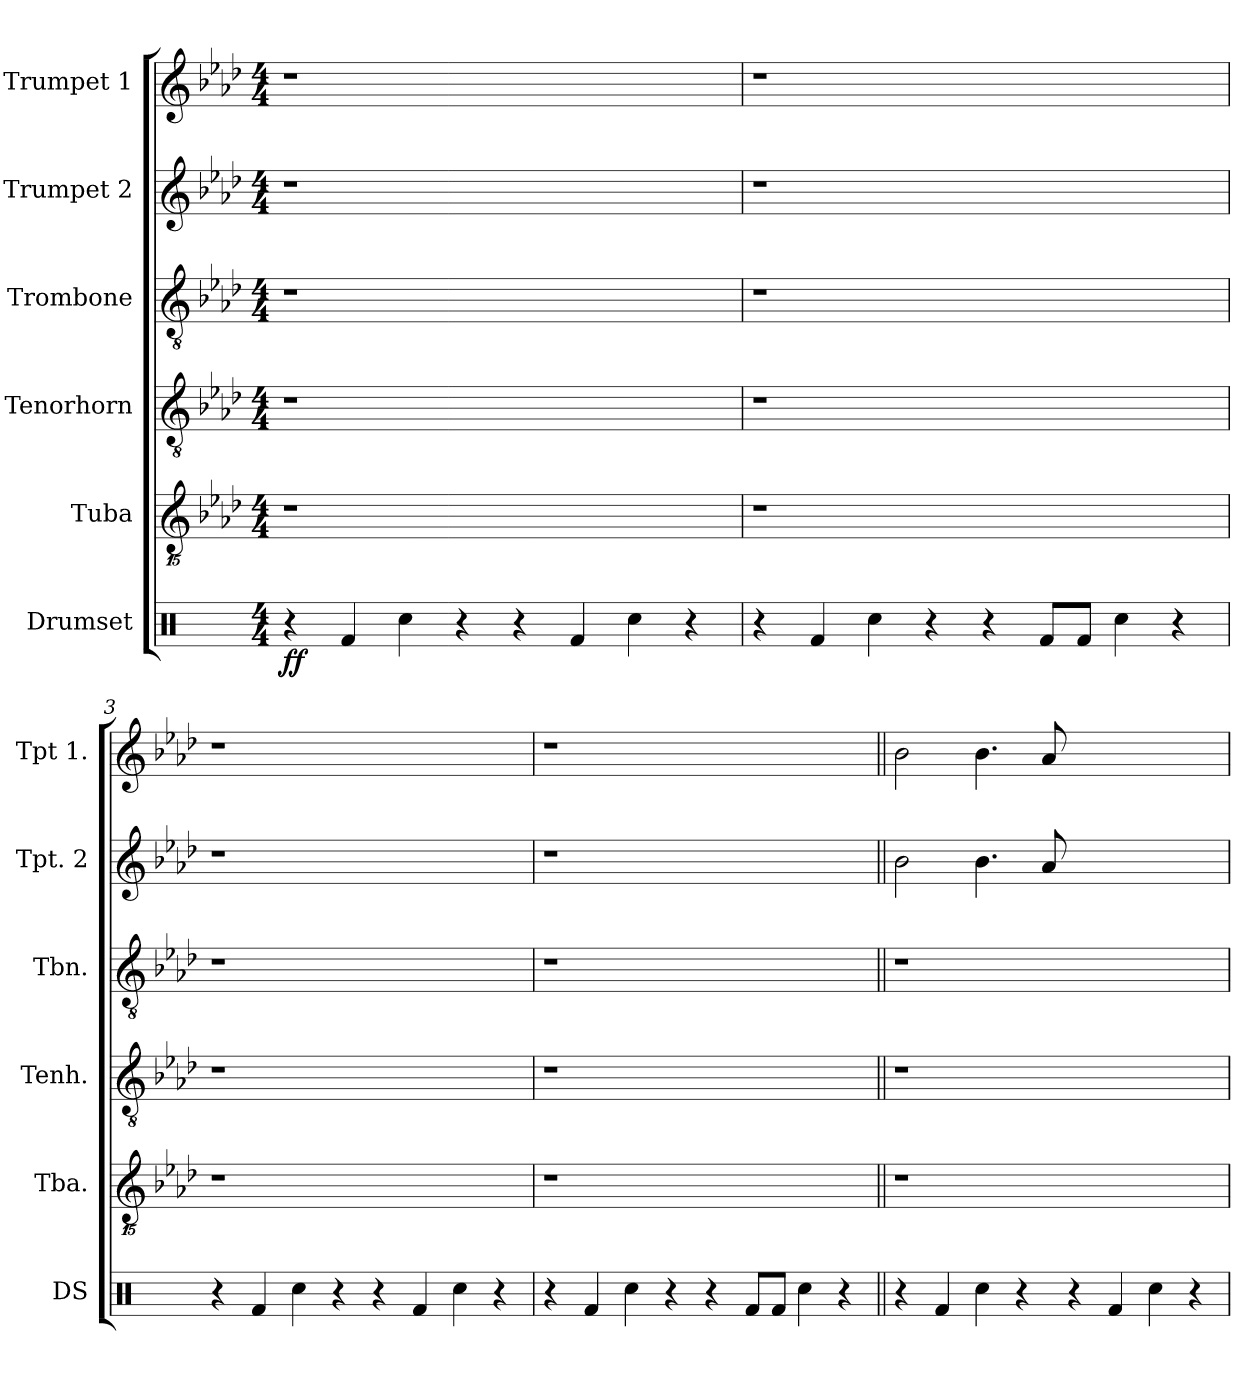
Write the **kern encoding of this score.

**kern	**dynam	**kern	**kern	**kern	**kern	**kern
*part6	*part6	*part5	*part4	*part3	*part2	*part1
*staff6	*staff6	*staff5	*staff4	*staff3	*staff2	*staff1
*I"Drumset	*	*I"Tuba	*I"Tenorhorn	*I"Trombone	*I"Trumpet 2	*I"Trumpet 1
*I'DS	*	*I'Tba.	*I'Tenh.	*I'Tbn.	*I'Tpt. 2	*I'Tpt 1.
*clefX	*	*clefGvv2	*clefGv2	*clefGv2	*clefG2	*clefG2
*k[]	*	*k[b-e-a-d-]	*k[b-e-a-d-]	*k[b-e-a-d-]	*k[b-e-a-d-]	*k[b-e-a-d-]
*M4/4	*	*M4/4	*M4/4	*M4/4	*M4/4	*M4/4
*MM170	*	*MM170	*MM170	*MM170	*MM170	*MM170
=1	=1	=1	=1	=1	=1	=1
!	!LO:DY:b	!	!	!	!	!
4r	ff	1r	1r	1r	1r	1r
4Rf	.	.	.	.	.	.
4Rcc	.	.	.	.	.	.
4r	.	.	.	.	.	.
4r	.	1ryy	1ryy	1ryy	1ryy	1ryy
4Rf	.	.	.	.	.	.
4Rcc	.	.	.	.	.	.
4r	.	.	.	.	.	.
=2	=2	=2	=2	=2	=2	=2
4r	.	1r	1r	1r	1r	1r
4Rf	.	.	.	.	.	.
4Rcc	.	.	.	.	.	.
4r	.	.	.	.	.	.
4r	.	1ryy	1ryy	1ryy	1ryy	1ryy
8RfL	.	.	.	.	.	.
8RfJ	.	.	.	.	.	.
4Rcc	.	.	.	.	.	.
4r	.	.	.	.	.	.
=3	=3	=3	=3	=3	=3	=3
4r	.	1r	1r	1r	1r	1r
4Rf	.	.	.	.	.	.
4Rcc	.	.	.	.	.	.
4r	.	.	.	.	.	.
4r	.	1ryy	1ryy	1ryy	1ryy	1ryy
4Rf	.	.	.	.	.	.
4Rcc	.	.	.	.	.	.
4r	.	.	.	.	.	.
=4	=4	=4	=4	=4	=4	=4
4r	.	1r	1r	1r	1r	1r
4Rf	.	.	.	.	.	.
4Rcc	.	.	.	.	.	.
4r	.	.	.	.	.	.
4r	.	1ryy	1ryy	1ryy	1ryy	1ryy
8RfL	.	.	.	.	.	.
8RfJ	.	.	.	.	.	.
4Rcc	.	.	.	.	.	.
4r	.	.	.	.	.	.
=5||	=5||	=5||	=5||	=5||	=5||	=5||
4r	.	1r	1r	1r	2b-	2b-
4Rf	.	.	.	.	.	.
4Rcc	.	.	.	.	4.b-	4.b-
4r	.	.	.	.	.	.
.	.	.	.	.	8a-	8a-
4r	.	1ryy	1ryy	1ryy	1ryy	1ryy
4Rf	.	.	.	.	.	.
4Rcc	.	.	.	.	.	.
4r	.	.	.	.	.	.
=	=	=	=	=	=	=
*-	*-	*-	*-	*-	*-	*-
